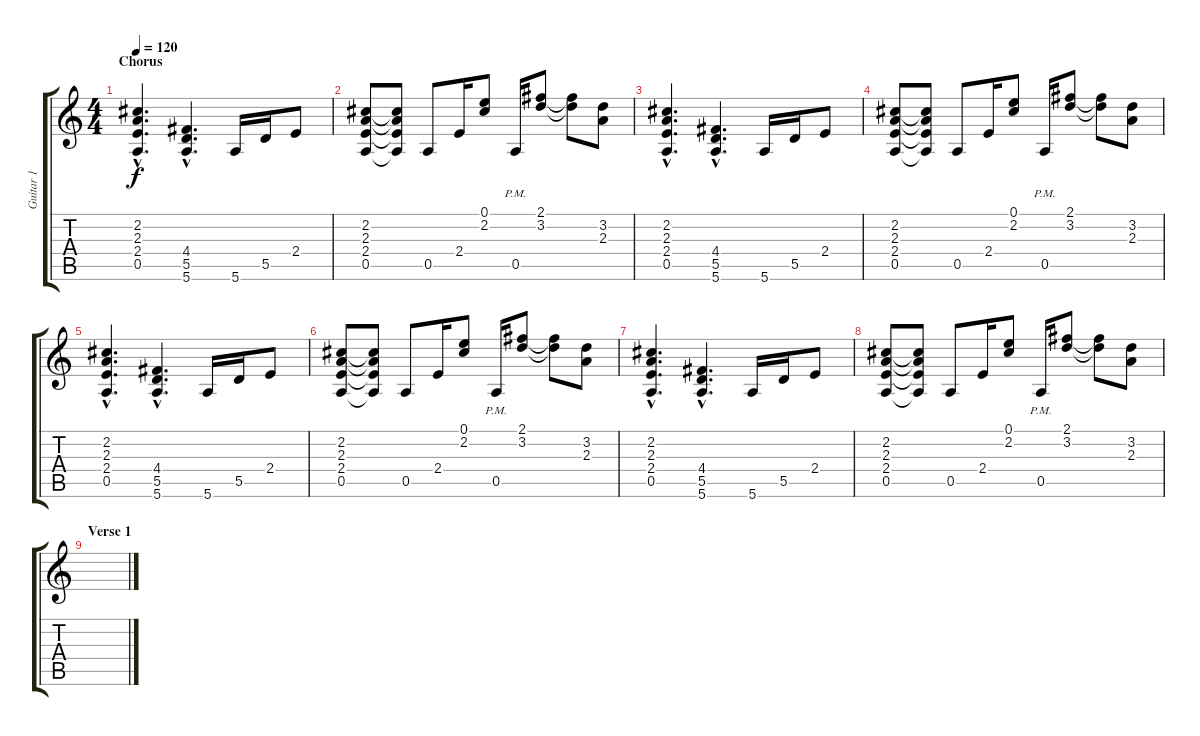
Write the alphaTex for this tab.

\track ("Guitar 1" "Guitar 1") {instrument distortionguitar}
\staff {score tabs}
\tuning (E4 B3 G3 D3 A2 E2) {hide}
\ts (4 4)
\section ("" "Chorus")
\tempo 120
\clef g2
\ks c
(2.2{hac} 2.3{hac} 2.4{hac} 0.5{hac}).4{d dy f} (4.4{hac} 5.5{hac} 5.6{hac}).4{d} 5.6.16 5.5.16 2.4.8 |
(2.2 2.3 2.4 0.5).8 (2.2{t} 2.3{t} 2.4{t} 0.5{t}).8 0.5.8 2.4.16 (0.1 2.2).8 0.5{pm}.16 (2.1 3.2).8 (2.1{t} 3.2{t}).8 (3.2 2.3).8 |
(2.2{hac} 2.3{hac} 2.4{hac} 0.5{hac}).4{d} (4.4{hac} 5.5{hac} 5.6{hac}).4{d} 5.6.16 5.5.16 2.4.8 |
(2.2 2.3 2.4 0.5).8 (2.2{t} 2.3{t} 2.4{t} 0.5{t}).8 0.5.8 2.4.16 (0.1 2.2).8 0.5{pm}.16 (2.1 3.2).8 (2.1{t} 3.2{t}).8 (3.2 2.3).8 |
(2.2{hac} 2.3{hac} 2.4{hac} 0.5{hac}).4{d} (4.4{hac} 5.5{hac} 5.6{hac}).4{d} 5.6.16 5.5.16 2.4.8 |
(2.2 2.3 2.4 0.5).8 (2.2{t} 2.3{t} 2.4{t} 0.5{t}).8 0.5.8 2.4.16 (0.1 2.2).8 0.5{pm}.16 (2.1 3.2).8 (2.1{t} 3.2{t}).8 (3.2 2.3).8 |
(2.2{hac} 2.3{hac} 2.4{hac} 0.5{hac}).4{d} (4.4{hac} 5.5{hac} 5.6{hac}).4{d} 5.6.16 5.5.16 2.4.8 |
(2.2 2.3 2.4 0.5).8 (2.2{t} 2.3{t} 2.4{t} 0.5{t}).8 0.5.8 2.4.16 (0.1 2.2).8 0.5{pm}.16 (2.1 3.2).8 (2.1{t} 3.2{t}).8 (3.2 2.3).8 |
\section ("" "Verse 1")
